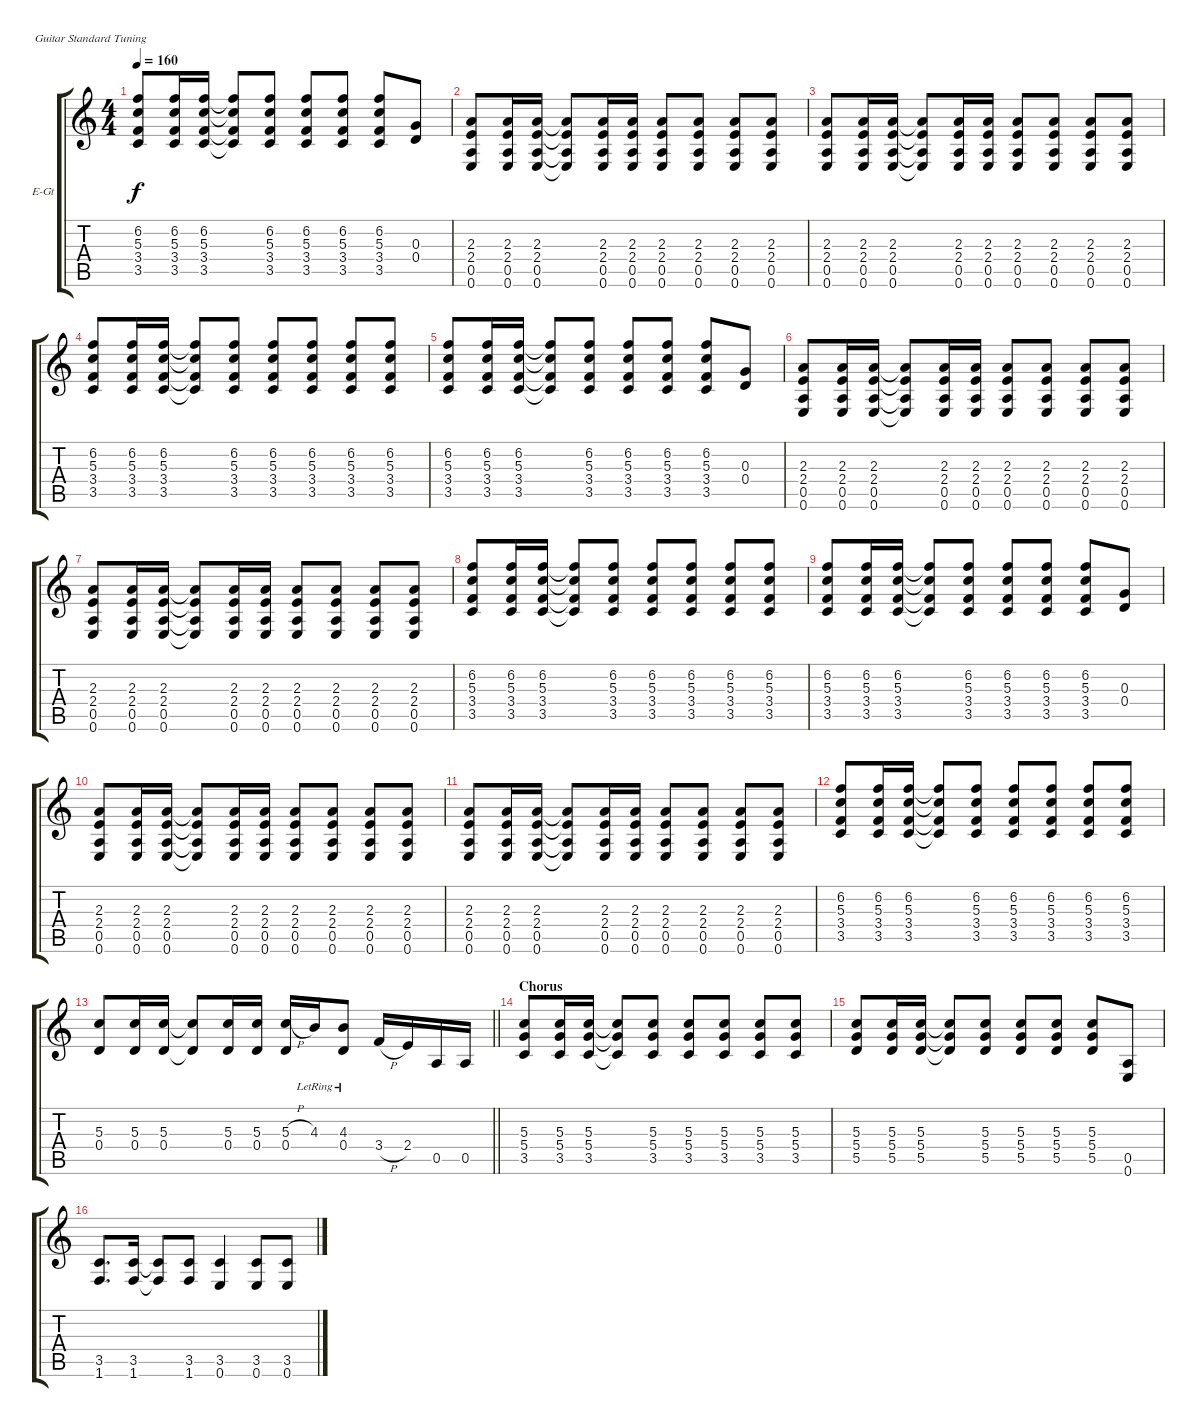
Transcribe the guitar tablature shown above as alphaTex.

\defaultSystemsLayout 4
\bracketExtendMode groupsimilarinstruments
\firstSystemTrackNameOrientation horizontal
\otherSystemsTrackNameOrientation horizontal
\track ("Guitar 2" "E-Gt") {instrument distortionguitar}
\staff {score tabs}
\tuning (E4 B3 G3 D3 A2 E2)
\ts (4 4)
\tempo 160
\clef g2
\ks c
(3.5 3.4 5.3 6.2).8{dy f} (3.5 3.4 5.3 6.2).16 (3.5 3.4 5.3 6.2).16 (3.5{t} 3.4{t} 5.3{t} 6.2{t}).8 (3.5 3.4 5.3 6.2).8 (3.5 3.4 5.3 6.2).8 (3.5 3.4 5.3 6.2).8 (3.5 3.4 5.3 6.2).8 (0.4 0.3).8 |
(0.6 0.5 2.4 2.3).8 (0.6 0.5 2.4 2.3).16 (0.6 0.5 2.4 2.3).16 (0.6{t} 0.5{t} 2.4{t} 2.3{t}).8 (0.6 0.5 2.4 2.3).16 (0.6 0.5 2.4 2.3).16 (0.6 0.5 2.4 2.3).8 (0.6 0.5 2.4 2.3).8 (0.6 0.5 2.4 2.3).8 (0.6 0.5 2.4 2.3).8 |
(0.6 0.5 2.4 2.3).8 (0.6 0.5 2.4 2.3).16 (0.6 0.5 2.4 2.3).16 (0.6{t} 0.5{t} 2.4{t} 2.3{t}).8 (0.6 0.5 2.4 2.3).16 (0.6 0.5 2.4 2.3).16 (0.6 0.5 2.4 2.3).8 (0.6 0.5 2.4 2.3).8 (0.6 0.5 2.4 2.3).8 (0.6 0.5 2.4 2.3).8 |
(3.5 3.4 5.3 6.2).8 (3.5 3.4 5.3 6.2).16 (3.5 3.4 5.3 6.2).16 (3.5{t} 3.4{t} 5.3{t} 6.2{t}).8 (3.5 3.4 5.3 6.2).8 (3.5 3.4 5.3 6.2).8 (3.5 3.4 5.3 6.2).8 (3.5 3.4 5.3 6.2).8 (3.5 3.4 5.3 6.2).8 |
(3.5 3.4 5.3 6.2).8 (3.5 3.4 5.3 6.2).16 (3.5 3.4 5.3 6.2).16 (3.5{t} 3.4{t} 5.3{t} 6.2{t}).8 (3.5 3.4 5.3 6.2).8 (3.5 3.4 5.3 6.2).8 (3.5 3.4 5.3 6.2).8 (3.5 3.4 5.3 6.2).8 (0.4 0.3).8 |
(0.6 0.5 2.4 2.3).8 (0.6 0.5 2.4 2.3).16 (0.6 0.5 2.4 2.3).16 (0.6{t} 0.5{t} 2.4{t} 2.3{t}).8 (0.6 0.5 2.4 2.3).16 (0.6 0.5 2.4 2.3).16 (0.6 0.5 2.4 2.3).8 (0.6 0.5 2.4 2.3).8 (0.6 0.5 2.4 2.3).8 (0.6 0.5 2.4 2.3).8 |
(0.6 0.5 2.4 2.3).8 (0.6 0.5 2.4 2.3).16 (0.6 0.5 2.4 2.3).16 (0.6{t} 0.5{t} 2.4{t} 2.3{t}).8 (0.6 0.5 2.4 2.3).16 (0.6 0.5 2.4 2.3).16 (0.6 0.5 2.4 2.3).8 (0.6 0.5 2.4 2.3).8 (0.6 0.5 2.4 2.3).8 (0.6 0.5 2.4 2.3).8 |
(3.5 3.4 5.3 6.2).8 (3.5 3.4 5.3 6.2).16 (3.5 3.4 5.3 6.2).16 (3.5{t} 3.4{t} 5.3{t} 6.2{t}).8 (3.5 3.4 5.3 6.2).8 (3.5 3.4 5.3 6.2).8 (3.5 3.4 5.3 6.2).8 (3.5 3.4 5.3 6.2).8 (3.5 3.4 5.3 6.2).8 |
(3.5 3.4 5.3 6.2).8 (3.5 3.4 5.3 6.2).16 (3.5 3.4 5.3 6.2).16 (3.5{t} 3.4{t} 5.3{t} 6.2{t}).8 (3.5 3.4 5.3 6.2).8 (3.5 3.4 5.3 6.2).8 (3.5 3.4 5.3 6.2).8 (3.5 3.4 5.3 6.2).8 (0.4 0.3).8 |
(0.6 0.5 2.4 2.3).8 (0.6 0.5 2.4 2.3).16 (0.6 0.5 2.4 2.3).16 (0.6{t} 0.5{t} 2.4{t} 2.3{t}).8 (0.6 0.5 2.4 2.3).16 (0.6 0.5 2.4 2.3).16 (0.6 0.5 2.4 2.3).8 (0.6 0.5 2.4 2.3).8 (0.6 0.5 2.4 2.3).8 (0.6 0.5 2.4 2.3).8 |
(0.6 0.5 2.4 2.3).8 (0.6 0.5 2.4 2.3).16 (0.6 0.5 2.4 2.3).16 (0.6{t} 0.5{t} 2.4{t} 2.3{t}).8 (0.6 0.5 2.4 2.3).16 (0.6 0.5 2.4 2.3).16 (0.6 0.5 2.4 2.3).8 (0.6 0.5 2.4 2.3).8 (0.6 0.5 2.4 2.3).8 (0.6 0.5 2.4 2.3).8 |
(3.5 3.4 5.3 6.2).8 (3.5 3.4 5.3 6.2).16 (3.5 3.4 5.3 6.2).16 (3.5{t} 3.4{t} 5.3{t} 6.2{t}).8 (3.5 3.4 5.3 6.2).8 (3.5 3.4 5.3 6.2).8 (3.5 3.4 5.3 6.2).8 (3.5 3.4 5.3 6.2).8 (3.5 3.4 5.3 6.2).8 |
\barLineRight lightlight
(5.3 0.4).8 (5.3 0.4).16 (5.3 0.4).16 (5.3{t} 0.4{t}).8 (5.3 0.4).16 (5.3 0.4).16 (5.3{h} 0.4).16 4.3{lr}.16 (4.3{lr} 0.4{lr}).8 3.4{h}.16 2.4.16 0.5.16 0.5.16 |
\section ("" "Chorus")
(3.5 5.4 5.3).8 (3.5 5.4 5.3).16 (3.5 5.4 5.3).16 (3.5{t} 5.4{t} 5.3{t}).8 (3.5 5.4 5.3).8 (3.5 5.4 5.3).8 (3.5 5.4 5.3).8 (3.5 5.4 5.3).8 (3.5 5.4 5.3).8 |
(5.5 5.4 5.3).8 (5.5 5.4 5.3).16 (5.5 5.4 5.3).16 (5.5{t} 5.4{t} 5.3{t}).8 (5.5 5.4 5.3).8 (5.5 5.4 5.3).8 (5.5 5.4 5.3).8 (5.5 5.4 5.3).8 (0.5 0.6).8 |
(1.6 3.5).8{d} (1.6 3.5).16 (1.6{t} 3.5{t}).8 (1.6 3.5).8 (0.6 3.5).4 (0.6 3.5).8 (0.6 3.5).8
